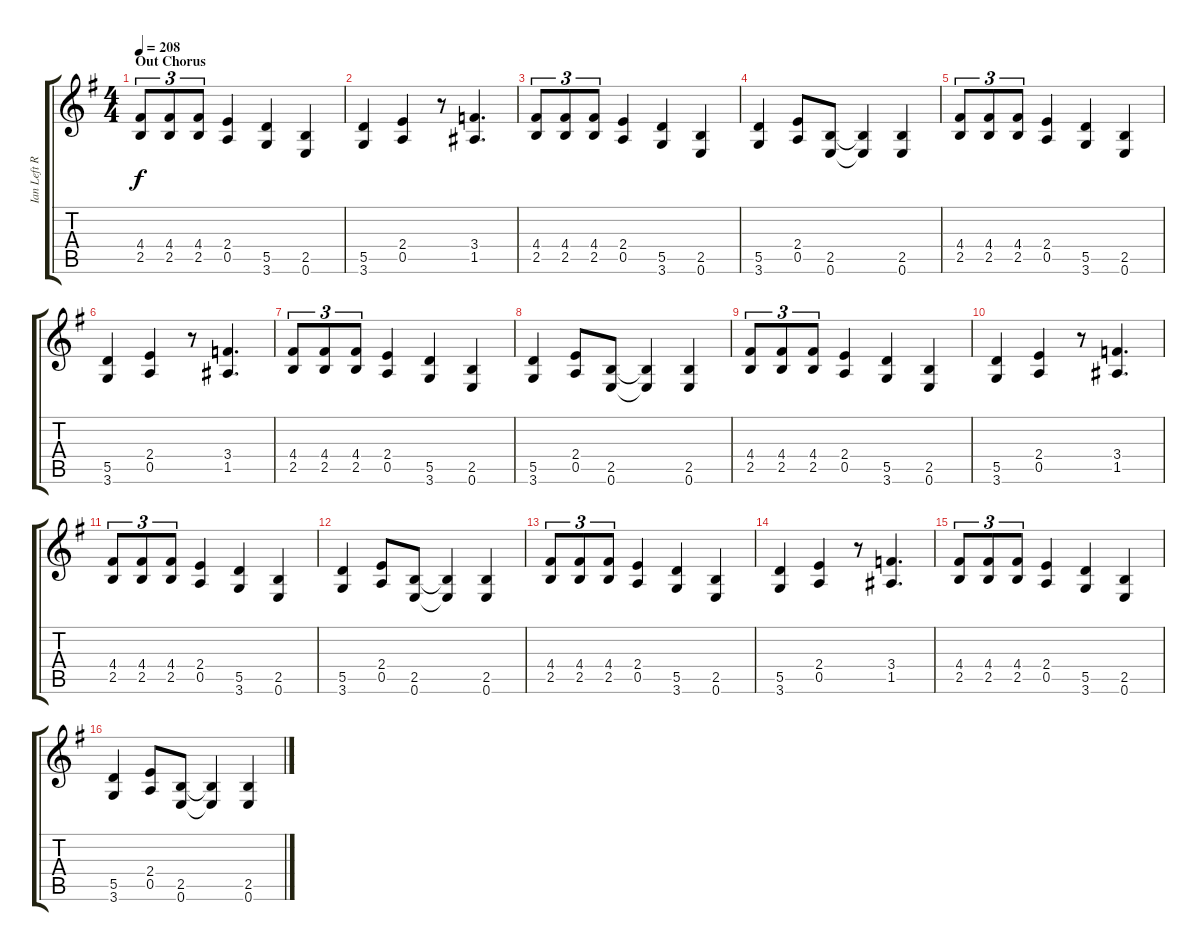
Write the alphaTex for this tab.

\track ("Ian Left Rhy" "Ian Left R") {instrument distortionguitar}
\staff {score tabs}
\tuning (E4 B3 G3 D3 A2 E2) {hide}
\ts (4 4)
\section ("" "Out Chorus")
\tempo 208
\clef g2
\ks g
(4.4 2.5).8{tu (3 2) dy f} (4.4 2.5).8{tu (3 2)} (4.4 2.5).8{tu (3 2)} (2.4 0.5).4 (5.5 3.6).4 (2.5 0.6).4 |
(5.5 3.6).4 (2.4 0.5).4 r.8 (3.4 1.5).4{d} |
(4.4 2.5).8{tu (3 2)} (4.4 2.5).8{tu (3 2)} (4.4 2.5).8{tu (3 2)} (2.4 0.5).4 (5.5 3.6).4 (2.5 0.6).4 |
(5.5 3.6).4 (2.4 0.5).8 (2.5 0.6).8 (2.5{t} 0.6{t}).4 (2.5 0.6).4 |
(4.4 2.5).8{tu (3 2)} (4.4 2.5).8{tu (3 2)} (4.4 2.5).8{tu (3 2)} (2.4 0.5).4 (5.5 3.6).4 (2.5 0.6).4 |
(5.5 3.6).4 (2.4 0.5).4 r.8 (3.4 1.5).4{d} |
(4.4 2.5).8{tu (3 2)} (4.4 2.5).8{tu (3 2)} (4.4 2.5).8{tu (3 2)} (2.4 0.5).4 (5.5 3.6).4 (2.5 0.6).4 |
(5.5 3.6).4 (2.4 0.5).8 (2.5 0.6).8 (2.5{t} 0.6{t}).4 (2.5 0.6).4 |
(4.4 2.5).8{tu (3 2)} (4.4 2.5).8{tu (3 2)} (4.4 2.5).8{tu (3 2)} (2.4 0.5).4 (5.5 3.6).4 (2.5 0.6).4 |
(5.5 3.6).4 (2.4 0.5).4 r.8 (3.4 1.5).4{d} |
(4.4 2.5).8{tu (3 2)} (4.4 2.5).8{tu (3 2)} (4.4 2.5).8{tu (3 2)} (2.4 0.5).4 (5.5 3.6).4 (2.5 0.6).4 |
(5.5 3.6).4 (2.4 0.5).8 (2.5 0.6).8 (2.5{t} 0.6{t}).4 (2.5 0.6).4 |
(4.4 2.5).8{tu (3 2)} (4.4 2.5).8{tu (3 2)} (4.4 2.5).8{tu (3 2)} (2.4 0.5).4 (5.5 3.6).4 (2.5 0.6).4 |
(5.5 3.6).4 (2.4 0.5).4 r.8 (3.4 1.5).4{d} |
(4.4 2.5).8{tu (3 2)} (4.4 2.5).8{tu (3 2)} (4.4 2.5).8{tu (3 2)} (2.4 0.5).4 (5.5 3.6).4 (2.5 0.6).4 |
(5.5 3.6).4 (2.4 0.5).8 (2.5 0.6).8 (2.5{t} 0.6{t}).4 (2.5 0.6).4
